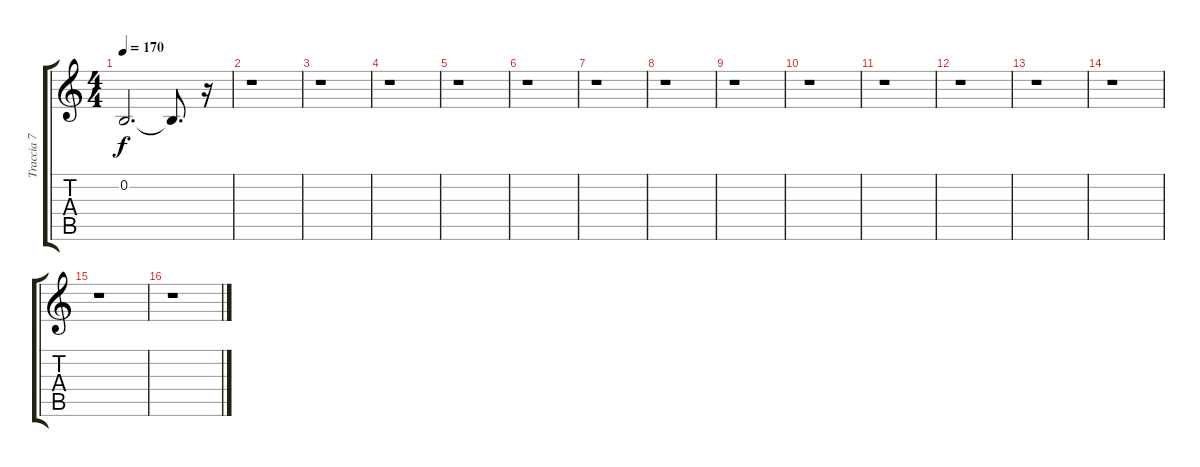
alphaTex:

\track ("Traccia 7" "Traccia 7") {instrument helicopter}
\staff {score tabs}
\tuning (E4 B3 G3 D3 A2 E2) {hide}
\ts (4 4)
\tempo 170
\clef g2
\ks c
0.2{t}.2{d dy f} 0.2{t}.8{d} r.16 |
r.1 |
r.1 |
r.1 |
r.1 |
r.1 |
r.1 |
r.1 |
r.1 |
r.1 |
r.1 |
r.1 |
r.1 |
r.1 |
r.1 |
r.1
